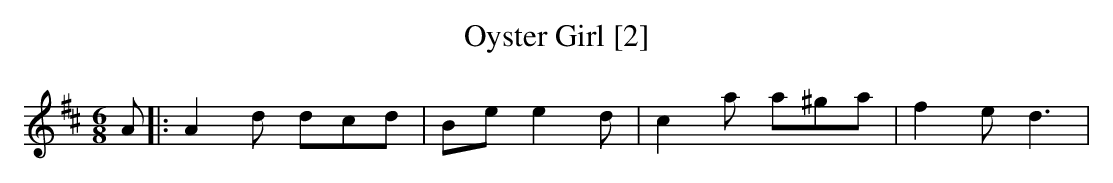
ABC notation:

X:1
T:Oyster Girl [2]
M:6/8
L:1/8
K:D
A|:A2d dcd |Be e2d|c2a a^ga|f2e d3|...
